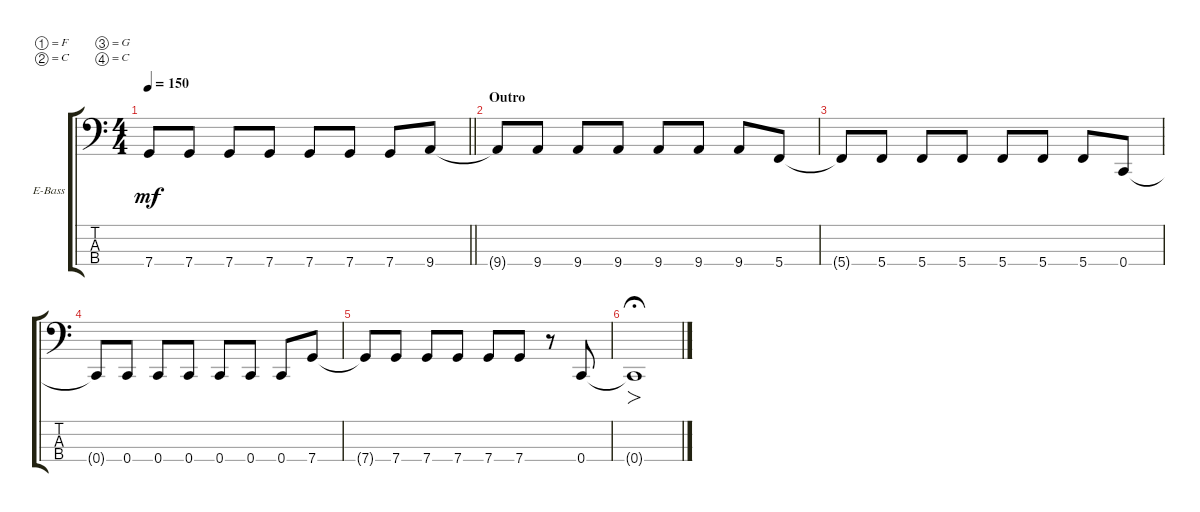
\defaultSystemsLayout 4
\bracketExtendMode groupsimilarinstruments
\firstSystemTrackNameOrientation horizontal
\otherSystemsTrackNameOrientation horizontal
\track ("Bass" "E-Bass") {instrument electricbassfinger}
\staff {score tabs}
\tuning (F2 C2 G1 C1)
\ts (4 4)
\tempo 150
\clef f4
\scale
0.333333
\barLineRight lightlight
\ks c
7.4{t}.8{dy mf} 7.4.8 7.4.8 7.4.8 7.4.8 7.4.8 7.4.8 9.4.8 |
\section ("" "Outro")
\scale
0.333333 9.4{t}.8 9.4.8 9.4.8 9.4.8 9.4.8 9.4.8 9.4.8 5.4.8 |
\scale
0.333333 5.4{t}.8 5.4.8 5.4.8 5.4.8 5.4.8 5.4.8 5.4.8 0.4.8 |
\scale
0.333333 0.4{t}.8 0.4.8 0.4.8 0.4.8 0.4.8 0.4.8 0.4.8 7.4.8 |
\scale
0.333333 7.4{t}.8 7.4.8 7.4.8 7.4.8 7.4.8 7.4.8 r.8 0.4.8 |
0.4{t}.1{fo fermata (medium 1)}
